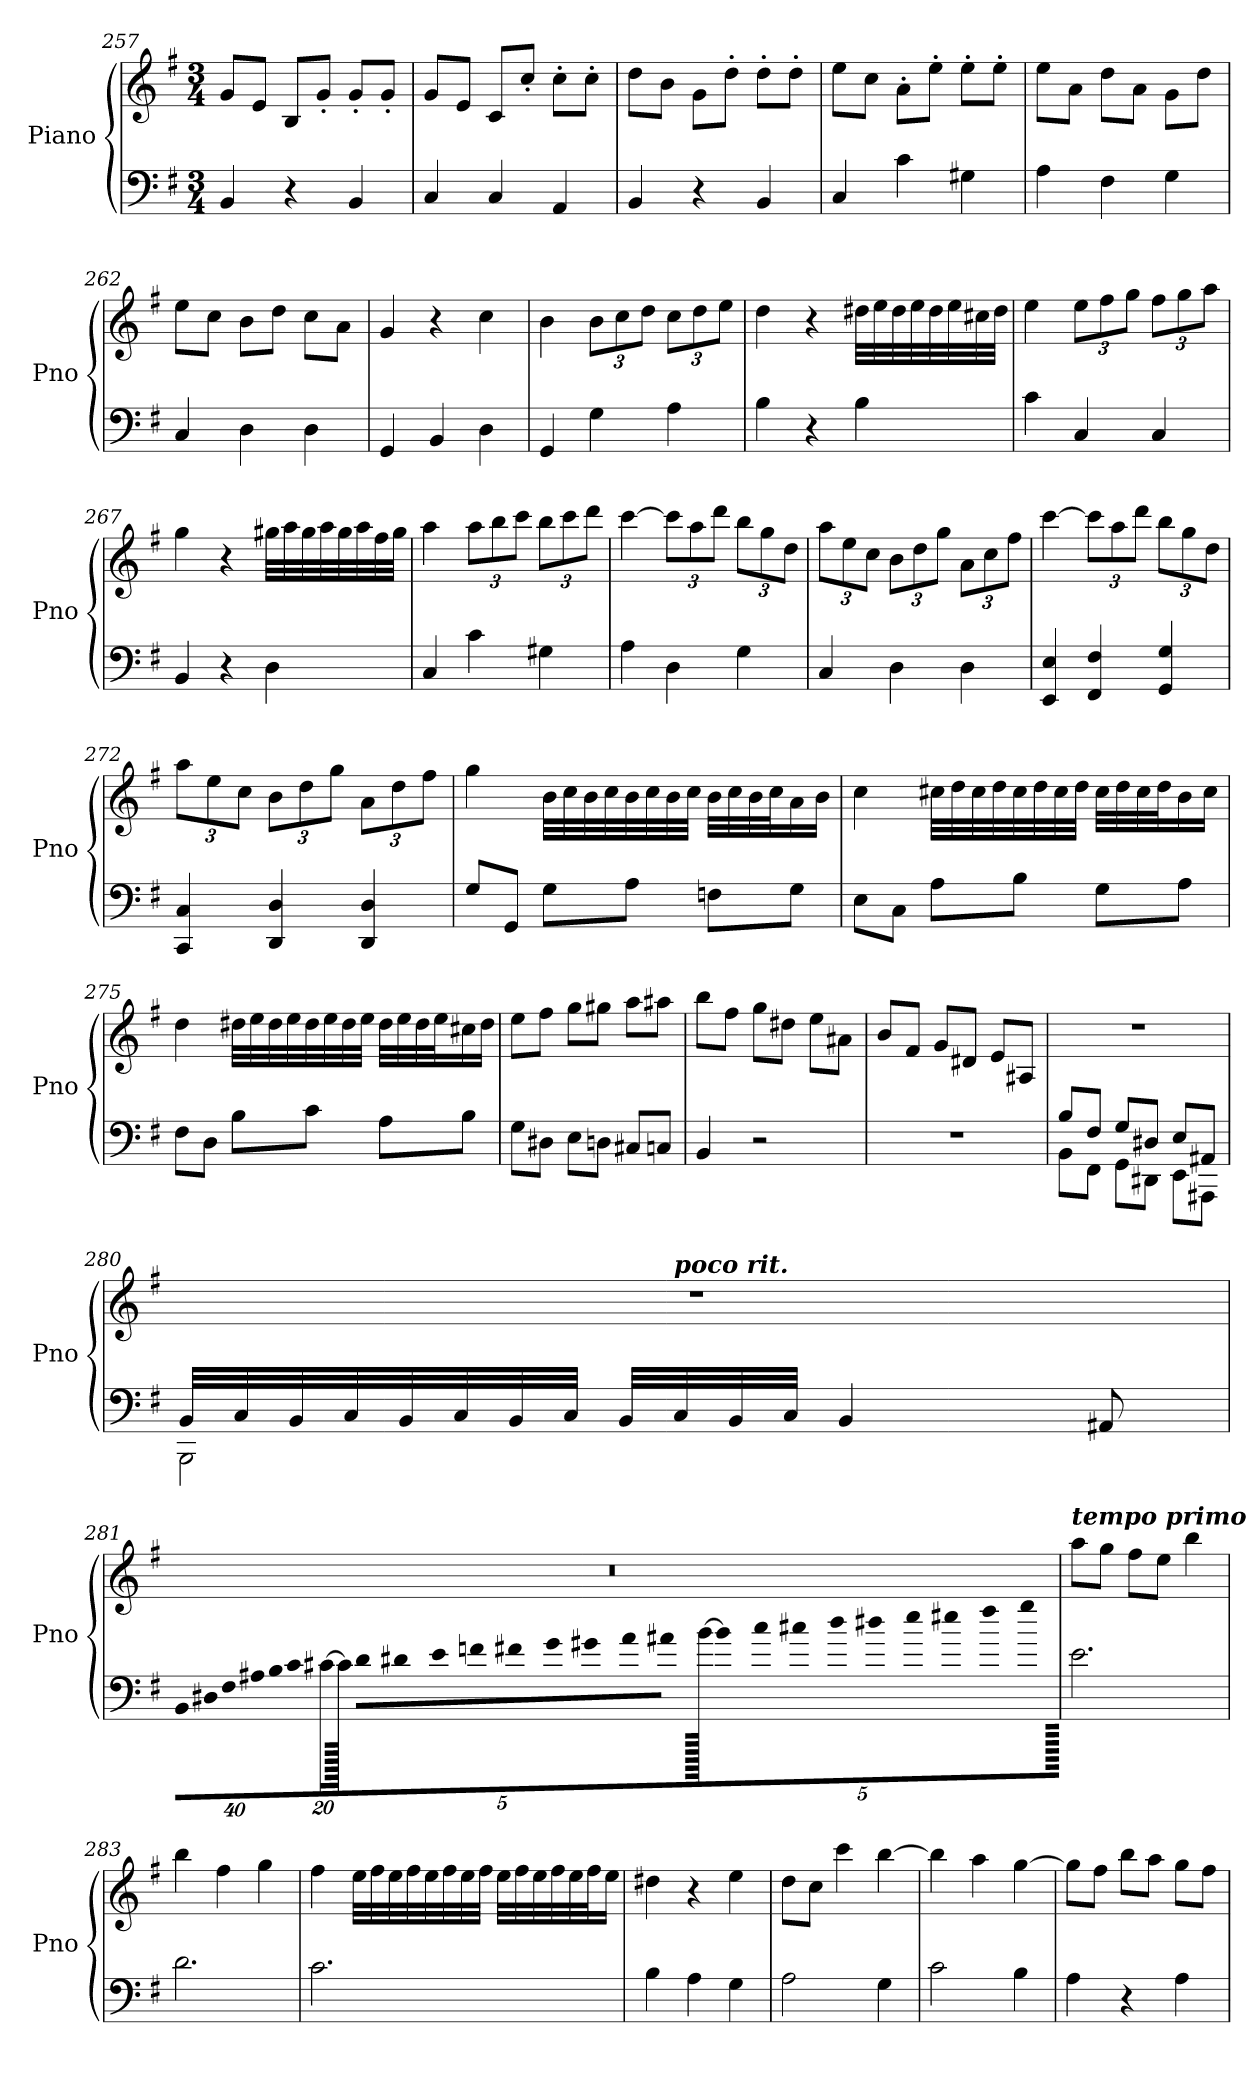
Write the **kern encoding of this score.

**kern	**kern
*part1	*part1
*staff2	*staff1
*I"Piano	*
*I'Pno	*
*clefF4	*clefG2
*k[f#]	*k[f#]
*M3/4	*M3/4
=257	=257
4BB/	8g/L
.	8e/J
4r	8B/L
.	8g'/J
4BB/	8g'/L
.	8g'/J
=258	=258
4C/	8g/L
.	8e/J
4C/	8c/L
.	8cc'/J
4AA/	8cc'\L
.	8cc'\J
=259	=259
4BB/	8dd\L
.	8b\J
4r	8g\L
.	8dd'\J
4BB/	8dd'\L
.	8dd'\J
=260	=260
4C/	8ee\L
.	8cc\J
4c\	8a'\L
.	8ee'\J
4G#X\	8ee'\L
.	8ee'\J
!!LO:LB:g=z
=261	=261
4A\	8ee\L
.	8a\J
4F#\	8dd\L
.	8a\J
4G\	8g\L
.	8dd\J
=262	=262
4C/	8ee\L
.	8cc\J
4D\	8b\L
.	8dd\J
4D\	8cc\L
.	8a\J
=263	=263
4GG/	4g/
4BB/	4r
4D\	4cc\
=264	=264
4GG/	4b\
*	*Xbrackettup
4G\	12b\L
.	12cc\
.	12dd\J
4A\	12cc\L
.	12dd\
.	12ee\J
=265	=265
4B\	4dd\
4r	4r
4B\	32dd#X\LLL
.	32ee\
.	32dd#\
.	32ee\
.	32dd#\
.	32ee\
.	32cc#X\
.	32dd#\JJJ
=266	=266
4c\	4ee\
4C/	12ee\L
.	12ff#\
.	12gg\J
4C/	12ff#\L
.	12gg\
.	12aa\J
=267	=267
4BB/	4gg\
4r	4r
4D\	32gg#X\LLL
.	32aa\
.	32gg#\
.	32aa\
.	32gg#\
.	32aa\
.	32ff#\
.	32gg#\JJJ
!!LO:LB:g=z
=268	=268
4C/	4aa\
4c\	12aa\L
.	12bb\
.	12ccc\J
4G#X\	12bb\L
.	12ccc\
.	12ddd\J
=269	=269
4A\	[4ccc\
4D\	12ccc\L]
.	12aa\
.	12ddd\J
4G\	12bb\L
.	12gg\
.	12dd\J
=270	=270
4C/	12aa\L
.	12ee\
.	12cc\J
4D\	12b\L
.	12dd\
.	12gg\J
4D\	12a\L
.	12cc\
.	12ff#\J
=271	=271
4EE/ 4E/	[4ccc\
4FF#/ 4F#/	12ccc\L]
.	12aa\
.	12ddd\J
4GG/ 4G/	12bb\L
.	12gg\
.	12dd\J
=272	=272
4CC/ 4C/	12aa\L
.	12ee\
.	12cc\J
4DD/ 4D/	12b\L
.	12dd\
.	12gg\J
4DD/ 4D/	12a\L
.	12dd\
.	12ff#\J
!!LO:PB:g=z
=273	=273
8G/L	4gg\
8GG/J	.
8G\L	32b\LLL
.	32cc\
.	32b\
.	32cc\
8A\J	32b\
.	32cc\
.	32b\
.	32cc\JJJ
8Fn\L	32b\LLL
.	32cc\
.	32b\
.	32cc\J
8G\J	16a\
.	16b\JJ
=274	=274
8E\L	4cc\
8C\J	.
8A\L	32cc#X\LLL
.	32dd\
.	32cc#\
.	32dd\
8B\J	32cc#\
.	32dd\
.	32cc#\
.	32dd\JJJ
8G\L	32cc#\LLL
.	32dd\
.	32cc#\
.	32dd\J
8A\J	16b\
.	16cc#\JJ
=275	=275
8F#\L	4dd\
8D\J	.
8B\L	32dd#X\LLL
.	32ee\
.	32dd#\
.	32ee\
8c\J	32dd#\
.	32ee\
.	32dd#\
.	32ee\JJJ
8A\L	32dd#\LLL
.	32ee\
.	32dd#\
.	32ee\J
8B\J	16cc#X\
.	16dd#\JJ
!!LO:LB:g=z
=276	=276
8G\L	8ee\L
8D#X\J	8ff#\J
8E\L	8gg\L
8Dn\J	8gg#X\J
8C#X/L	8aa\L
8Cn/J	8aa#X\J
=277	=277
4BB/	8bb\L
.	8ff#\J
2r	8gg\L
.	8dd#X\J
.	8ee\L
.	8a#X\J
=278	=278
2.r	8b/L
.	8f#/J
.	8g/L
.	8d#X/J
.	8e/L
.	8A#X/J
=279	=279
*^	*
8B/L	8BB\L	2.r
8F#/J	8FF#\J	.
8G/L	8GG\L	.
8D#X/J	8DD#X\J	.
8E/L	8EE\L	.
8AA#X/J	8AAA#X\J	.
=280	=280	=280
*	*	*^
32BB/LLL	2BBB\	2.r	4ryy
32C/	.	.	.
32BB/	.	.	.
32C/	.	.	.
32BB/	.	.	.
32C/	.	.	.
32BB/	.	.	.
32C/JJJ	.	.	.
32BB/LLL	.	.	32ryy
!	!	!	!LO:TX:a:Bi:t=poco rit.
32C/	.	.	4...ryy
32BB/	.	.	.
32C/JJJ	.	.	.
4BB/	.	.	.
.	4ryy	.	.
8AA#X/	.	.	.
*v	*v	*	*
*	*v	*v
!!LO:LB:g=z
=281	=281
*Xbrackettup	*
*	*^
!LO:N:vis=16	!	!
*	*v	*v
640%23BB\LL	2.r
!LO:N:vis=16	!
640%23D#X\	.
!LO:N:vis=16	!
640%23F#\	.
!LO:N:vis=16	!
640%23A#X\	.
!LO:N:vis=16	!
640%23B\	.
!LO:N:vis=16	!
640%23c\	.
[320%11c#X\JJ	.
640c#\JJ]	.
!LO:N:vis=32	!
1920%53d\LLL	.
!LO:N:vis=32	!
1920%53d#X\	.
!LO:N:vis=32	!
1920%53e\	.
!LO:N:vis=32	!
1920%53fn\	.
!LO:N:vis=32	!
1920%53f#X\	.
!LO:N:vis=32	!
1920%53g\	.
!LO:N:vis=32	!
1920%53g#X\	.
!LO:N:vis=32	!
1920%53a\	.
!LO:N:vis=32	!
1920%53a#X\JJJ	.
[640b\LLL	.
192%5b\LLL]	.
!LO:N:vis=32	!
1920%53cc\	.
!LO:N:vis=32	!
1920%53cc#X\	.
!LO:N:vis=32	!
1920%53dd\	.
!LO:N:vis=32	!
1920%53dd#X\	.
!LO:N:vis=32	!
1920%53ee\	.
!LO:N:vis=32	!
1920%53ee#X\	.
!LO:N:vis=32	!
1920%53ff#\	.
!LO:N:vis=32	!
1920%53gg\JJJ	.
640ryy	.
=282	=282
!	!LO:TX:a:Bi:t=tempo primo
2.e\	8aa\L
.	8gg\J
.	8ff#\L
.	8ee\J
.	4bb\
=283	=283
2.d\	4bb\
.	4ff#\
.	4gg\
!!LO:LB:g=z
=284	=284
2.c\	4ff#\
.	32ee\LLL
.	32ff#\
.	32ee\
.	32ff#\
.	32ee\
.	32ff#\
.	32ee\
.	32ff#\JJJ
.	32ee\LLL
.	32ff#\
.	32ee\
.	32ff#\
.	32ee\
.	32ff#\J
.	16ee\JJ
=285	=285
4B\	4dd#X\
4A\	4r
4G\	4ee\
=286	=286
2A\	8dd\L
.	8cc\J
.	4ccc\
4G\	[4bb\
=287	=287
2c\	4bb\]
.	4aa\
4B\	[4gg\
=288	=288
4A\	8gg\L]
.	8ff#\J
4r	8bb\L
.	8aa\J
4A\	8gg\L
.	8ff#\J
=	=
*-	*-
